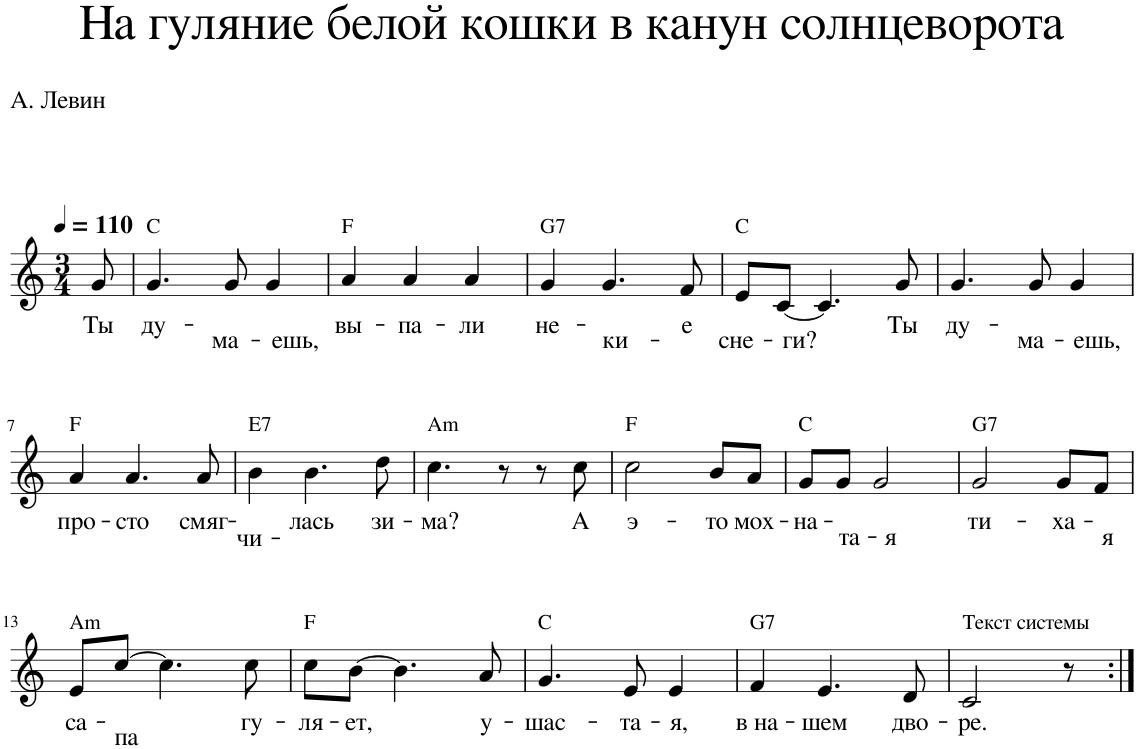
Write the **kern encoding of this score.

**kern	**text
*part1	*part1
*staff1	*staff1
*I"Piano	*
*I'Pno.	*
*clefG2	*
*k[]	*
*M3/4	*
*MM110	*
=1	=1
!	!LO:LY:b
8g/	Ты
=2	=2
!LO:TX:a:t=C	!
!	!LO:LY:b
4.g/	ду-
!	!LO:LY:b
8g/	-ма-
!	!LO:LY:b
4g/	-ешь,
=3	=3
!LO:TX:a:t=F	!
!	!LO:LY:b
4a/	вы-
!	!LO:LY:b
4a/	-па-
!	!LO:LY:b
4a/	-ли
=4	=4
!LO:TX:a:t=G7	!
!	!LO:LY:b
4g/	не-
!	!LO:LY:b
4.g/	-ки-
!	!LO:LY:b
8f/	-е
=5	=5
!LO:TX:a:t=C	!
!	!LO:LY:b
8e/L	сне-
!	!LO:LY:b
[8c/J	-ги?
4.c/]	.
!	!LO:LY:b
8g/	Ты
=6	=6
!	!LO:LY:b
4.g/	ду-
!	!LO:LY:b
8g/	-ма-
!	!LO:LY:b
4g/	-ешь,
!!LO:LB:g=z
=7	=7
!LO:TX:a:t=F	!
!	!LO:LY:b
4a/	про-
!	!LO:LY:b
4.a/	-сто
!	!LO:LY:b
8a/	смяг-
=8	=8
!LO:TX:a:t=E7	!
!	!LO:LY:b
4b\	-чи-
!	!LO:LY:b
4.b\	-лась
!	!LO:LY:b
8dd\	зи-
=9	=9
!LO:TX:a:t=Am	!
!	!LO:LY:b
4.cc\	-ма?
8r	.
8r	.
!	!LO:LY:b
8cc\	А
=10	=10
!LO:TX:a:t=F	!
!	!LO:LY:b
2cc\	э-
!	!LO:LY:b
8b/L	-то
!	!LO:LY:b
8a/J	мох-
=11	=11
!LO:TX:a:t=C	!
!	!LO:LY:b
8g/L	-на-
!	!LO:LY:b
8g/J	-та-
!	!LO:LY:b
2g/	-я
=12	=12
!LO:TX:a:t=G7	!
!	!LO:LY:b
2g/	ти-
!	!LO:LY:b
8g/L	-ха-
!	!LO:LY:b
8f/J	-я
!!LO:LB:g=z
=13	=13
!LO:TX:a:t=Am	!
!	!LO:LY:b
8e/L	са-
!	!LO:LY:b
[8cc/J	-па
4.cc\]	.
!	!LO:LY:b
8cc\	гу-
=14	=14
!LO:TX:a:t=F	!
!	!LO:LY:b
8cc\L	-ля-
!	!LO:LY:b
[8b\J	-ет,
4.b\]	.
!	!LO:LY:b
8a/	у-
=15	=15
!LO:TX:a:t=C	!
!	!LO:LY:b
4.g/	-шас-
!	!LO:LY:b
8e/	-та-
!	!LO:LY:b
4e/	-я,
=16	=16
!LO:TX:a:t=G7	!
!	!LO:LY:b
4f/	в на-
!	!LO:LY:b
4.e/	-шем
!	!LO:LY:b
8d/	дво-
=17	=17
!LO:TX:a:t=Текст системы	!
!	!LO:LY:b
2c/	-ре.
8r	.
=:|!	=:|!
*-	*-
